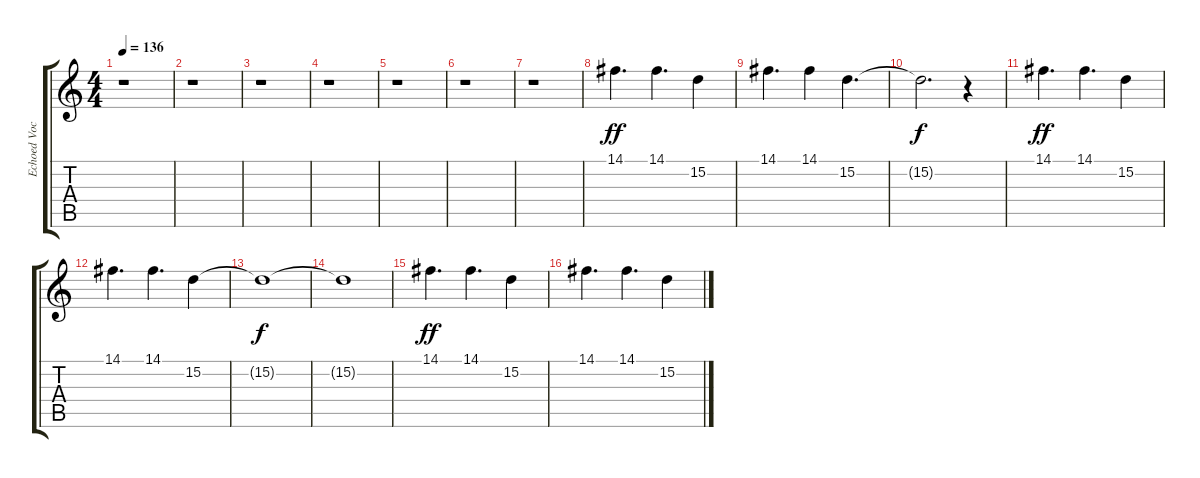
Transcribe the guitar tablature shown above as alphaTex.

\track ("Echoed Vocals" "Echoed Voc") {instrument lead6voice}
\staff {score tabs}
\tuning (E4 B3 G3 D3 A2 E2) {hide}
\ts (4 4)
\tempo 136
\clef g2
\ks c
r.1{dy ff} |
r.1 |
r.1 |
r.1 |
r.1 |
r.1 |
r.1 |
14.1.4{d} 14.1.4{d} 15.2.4 |
14.1.4{d} 14.1.4 15.2.4{d} |
15.2{t}.2{d dy f} r.4 |
14.1.4{d dy ff} 14.1.4{d} 15.2.4 |
14.1.4{d} 14.1.4{d} 15.2.4 |
15.2{t}.1{dy f} |
15.2{t}.1 |
14.1.4{d dy ff} 14.1.4{d} 15.2.4 |
14.1.4{d} 14.1.4{d} 15.2.4
